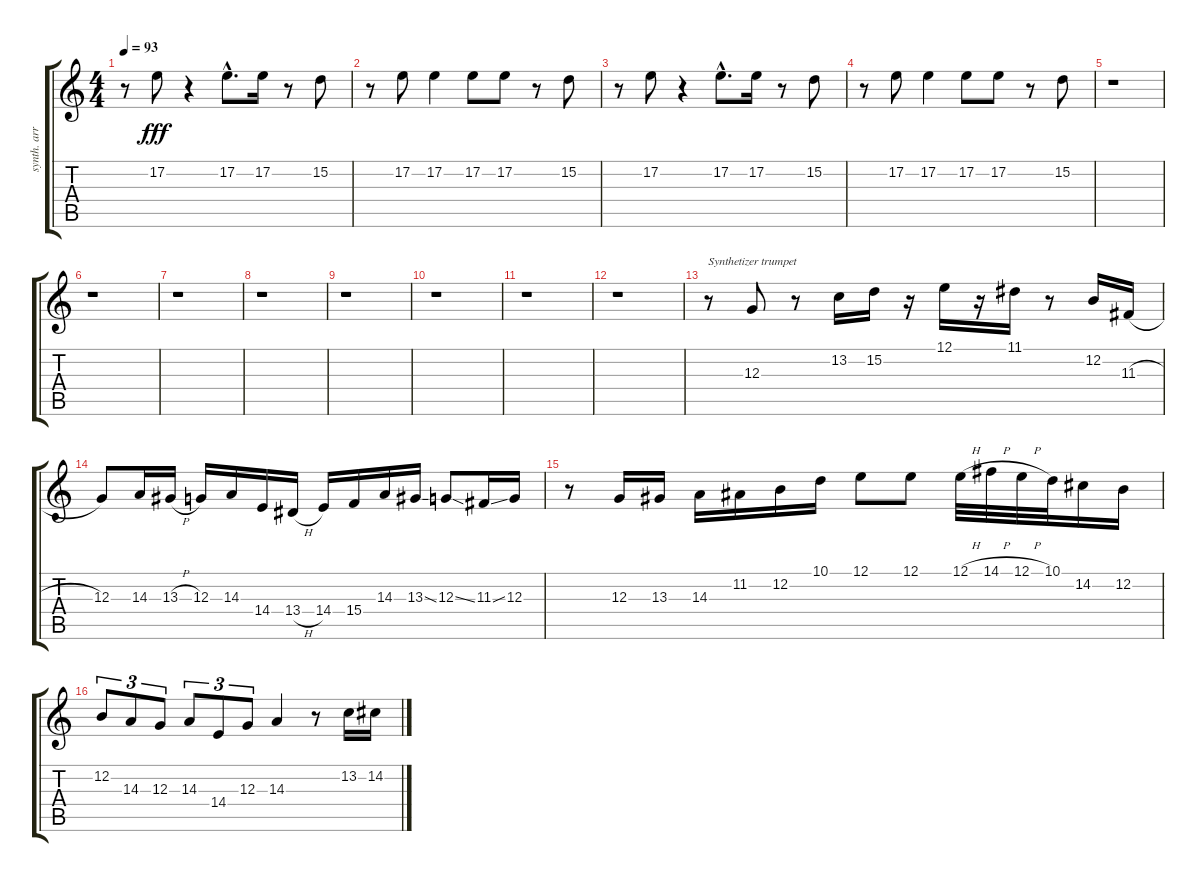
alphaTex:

\track ("synth. arranged" "synth. arr") {instrument brightacousticpiano}
\staff {score tabs}
\tuning (E4 B3 G3 D3 A2 E2) {hide}
\ts (4 4)
\tempo 93
\clef g2
\ks c
r.8{dy fff} 17.2.8 r.4 17.2{hac}.8{d} 17.2.16 r.8 15.2.8 |
r.8 17.2.8 17.2.4 17.2.8 17.2.8 r.8 15.2.8 |
r.8 17.2.8 r.4 17.2{hac}.8{d} 17.2.16 r.8 15.2.8 |
r.8 17.2.8 17.2.4 17.2.8 17.2.8 r.8 15.2.8 |
r.1 |
r.1 |
r.1 |
r.1 |
r.1 |
r.1 |
r.1 |
r.1 |
r.8{txt "Synthetizer trumpet" instrument trumpet} 12.3.8 r.8 13.2.16 15.2.16 r.16 12.1.16 r.16 11.1.16 r.8 12.2.16 11.3{h}.16 |
12.3.8 14.3.16 13.3{h}.16 12.3.16 14.3.16 14.4.16 13.4{h}.16 14.4.16 15.4.16 14.3.16 13.3{ss}.16 12.3{ss}.8 11.3{ss}.16 12.3.16 |
r.8 12.3.16 13.3.16 14.3.16 11.2.16 12.2.16 10.1.16 12.1.8 12.1.8 12.1{h}.32 14.1{h}.32 12.1{h}.32 10.1.32 14.2.16 12.2.16 |
12.2.8{tu (3 2)} 14.3.8{tu (3 2)} 12.3.8{tu (3 2)} 14.3.8{tu (3 2)} 14.4.8{tu (3 2)} 12.3.8{tu (3 2)} 14.3.4 r.8 13.2.16 14.2{h}.16
